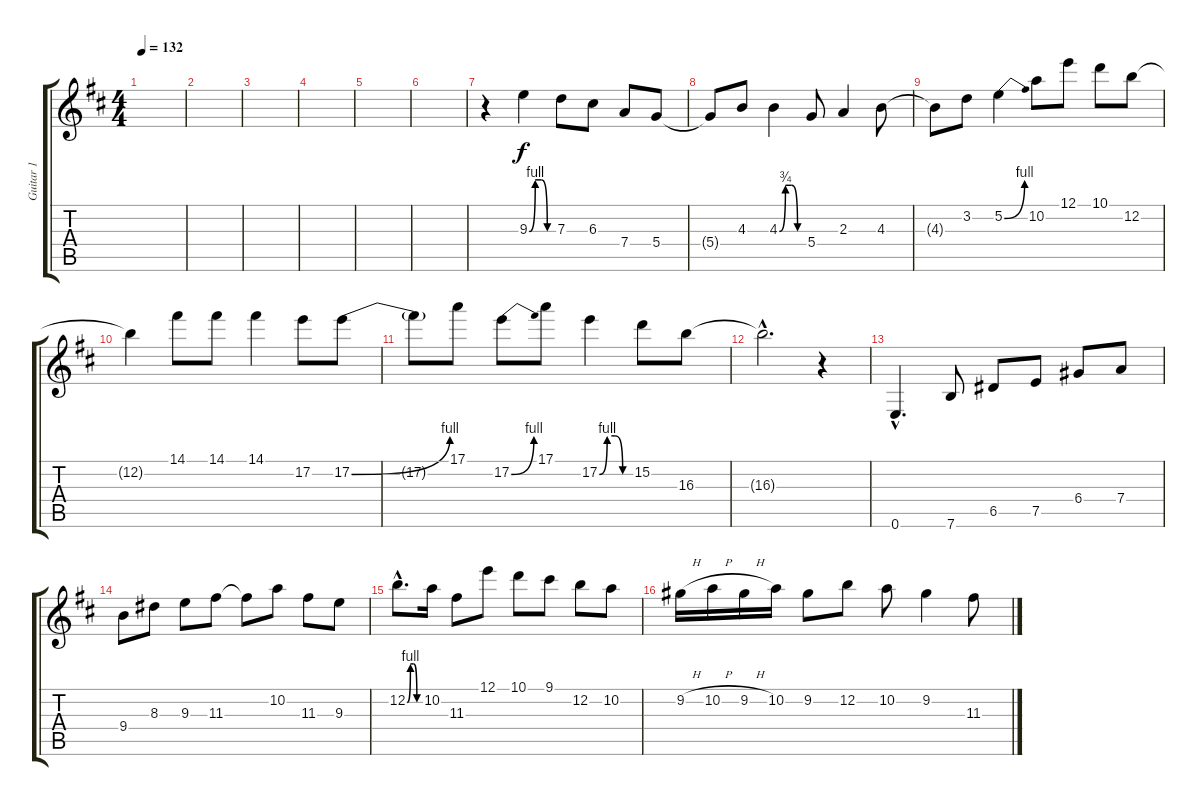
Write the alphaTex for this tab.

\track ("Guitar 1" "Guitar 1") {instrument distortionguitar}
\staff {score tabs}
\tuning (E4 B3 G3 D3 A2 E2) {hide}
\ts (4 4)
\tempo 132
\clef g2
\ks d
|
|
|
|
|
|
r.4{volume 16} 9.3{be (custom 0 0 15 4 30 4 45 0 60 0)}.4 7.3.8 6.3.8 7.4.8 5.4.8 |
5.4{t}.8 4.3.8 4.3{be (custom 0 0 15 3 30 3 45 0 60 0)}.4 5.4.8 2.3.4 4.3.8 |
4.3{t}.8 3.2.8 5.2{be (bend 0 0 60 4)}.4 10.2.8 12.1.8 10.1.8 12.2.8 |
12.2{t}.4 14.1.8 14.1.8 14.1.4 17.2.8 17.2{be (bend 0 0 60 4)}.8 |
17.2{t}.8 17.1.8 17.2{be (bend 0 0 60 4)}.8 17.1.8 17.2{be (custom 0 0 15 4 30 4 45 0 60 0)}.4 15.2.8 16.3.8 |
16.3{hac t}.2{d} r.4 |
0.6{hac}.4{d} 7.6.8 6.5.8 7.5.8 6.4.8 7.4.8 |
9.4.8 8.3.8 9.3.8 11.3.8 11.3{t}.8 10.2.8 11.3.8 9.3.8 |
12.2{be (custom 0 0 15 4 30 4 45 0 60 0) hac}.8{d} 10.2.16 11.3.8 12.1.8 10.1.8 9.1.8 12.2.8 10.2.8 |
9.2{h}.16 10.2{h}.16 9.2{h}.16 10.2.16 9.2.8 12.2.8 10.2.8 9.2.4 11.3.8
